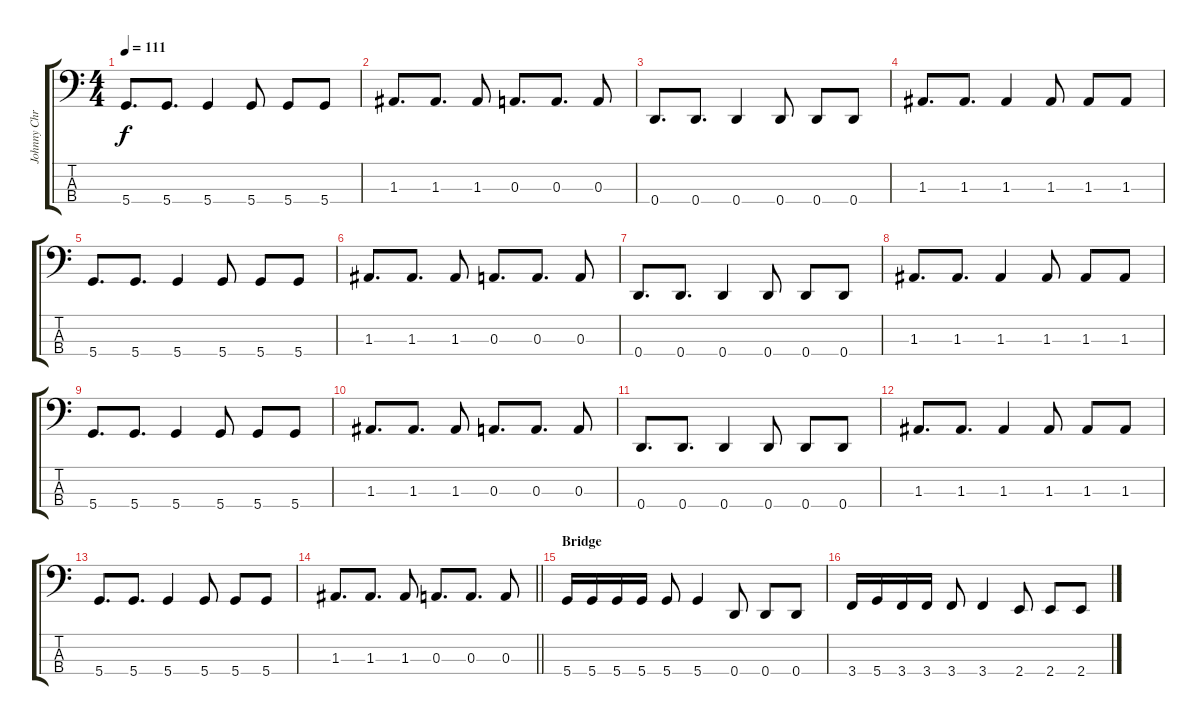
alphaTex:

\track ("Johnny Christ" "Johnny Chr") {instrument electricbassfinger}
\staff {score tabs}
\tuning (G2 D2 A1 D1) {hide}
\ts (4 4)
\tempo 111
\clef f4
\ks c
5.4.8{d dy f} 5.4.8{d} 5.4.4 5.4.8 5.4.8 5.4.8 |
1.3.8{d} 1.3.8{d} 1.3.8 0.3.8{d} 0.3.8{d} 0.3.8 |
0.4.8{d} 0.4.8{d} 0.4.4 0.4.8 0.4.8 0.4.8 |
1.3.8{d} 1.3.8{d} 1.3.4 1.3.8 1.3.8 1.3.8 |
5.4.8{d} 5.4.8{d} 5.4.4 5.4.8 5.4.8 5.4.8 |
1.3.8{d} 1.3.8{d} 1.3.8 0.3.8{d} 0.3.8{d} 0.3.8 |
0.4.8{d} 0.4.8{d} 0.4.4 0.4.8 0.4.8 0.4.8 |
1.3.8{d} 1.3.8{d} 1.3.4 1.3.8 1.3.8 1.3.8 |
5.4.8{d} 5.4.8{d} 5.4.4 5.4.8 5.4.8 5.4.8 |
1.3.8{d} 1.3.8{d} 1.3.8 0.3.8{d} 0.3.8{d} 0.3.8 |
0.4.8{d} 0.4.8{d} 0.4.4 0.4.8 0.4.8 0.4.8 |
1.3.8{d} 1.3.8{d} 1.3.4 1.3.8 1.3.8 1.3.8 |
5.4.8{d} 5.4.8{d} 5.4.4 5.4.8 5.4.8 5.4.8 |
\barLineRight lightlight
1.3.8{d} 1.3.8{d} 1.3.8 0.3.8{d} 0.3.8{d} 0.3.8 |
\section ("" "Bridge")
5.4.16 5.4.16 5.4.16 5.4.16 5.4.8 5.4.4 0.4.8 0.4.8 0.4.8 |
3.4.16 5.4.16 3.4.16 3.4.16 3.4.8 3.4.4 2.4.8 2.4.8 2.4.8
